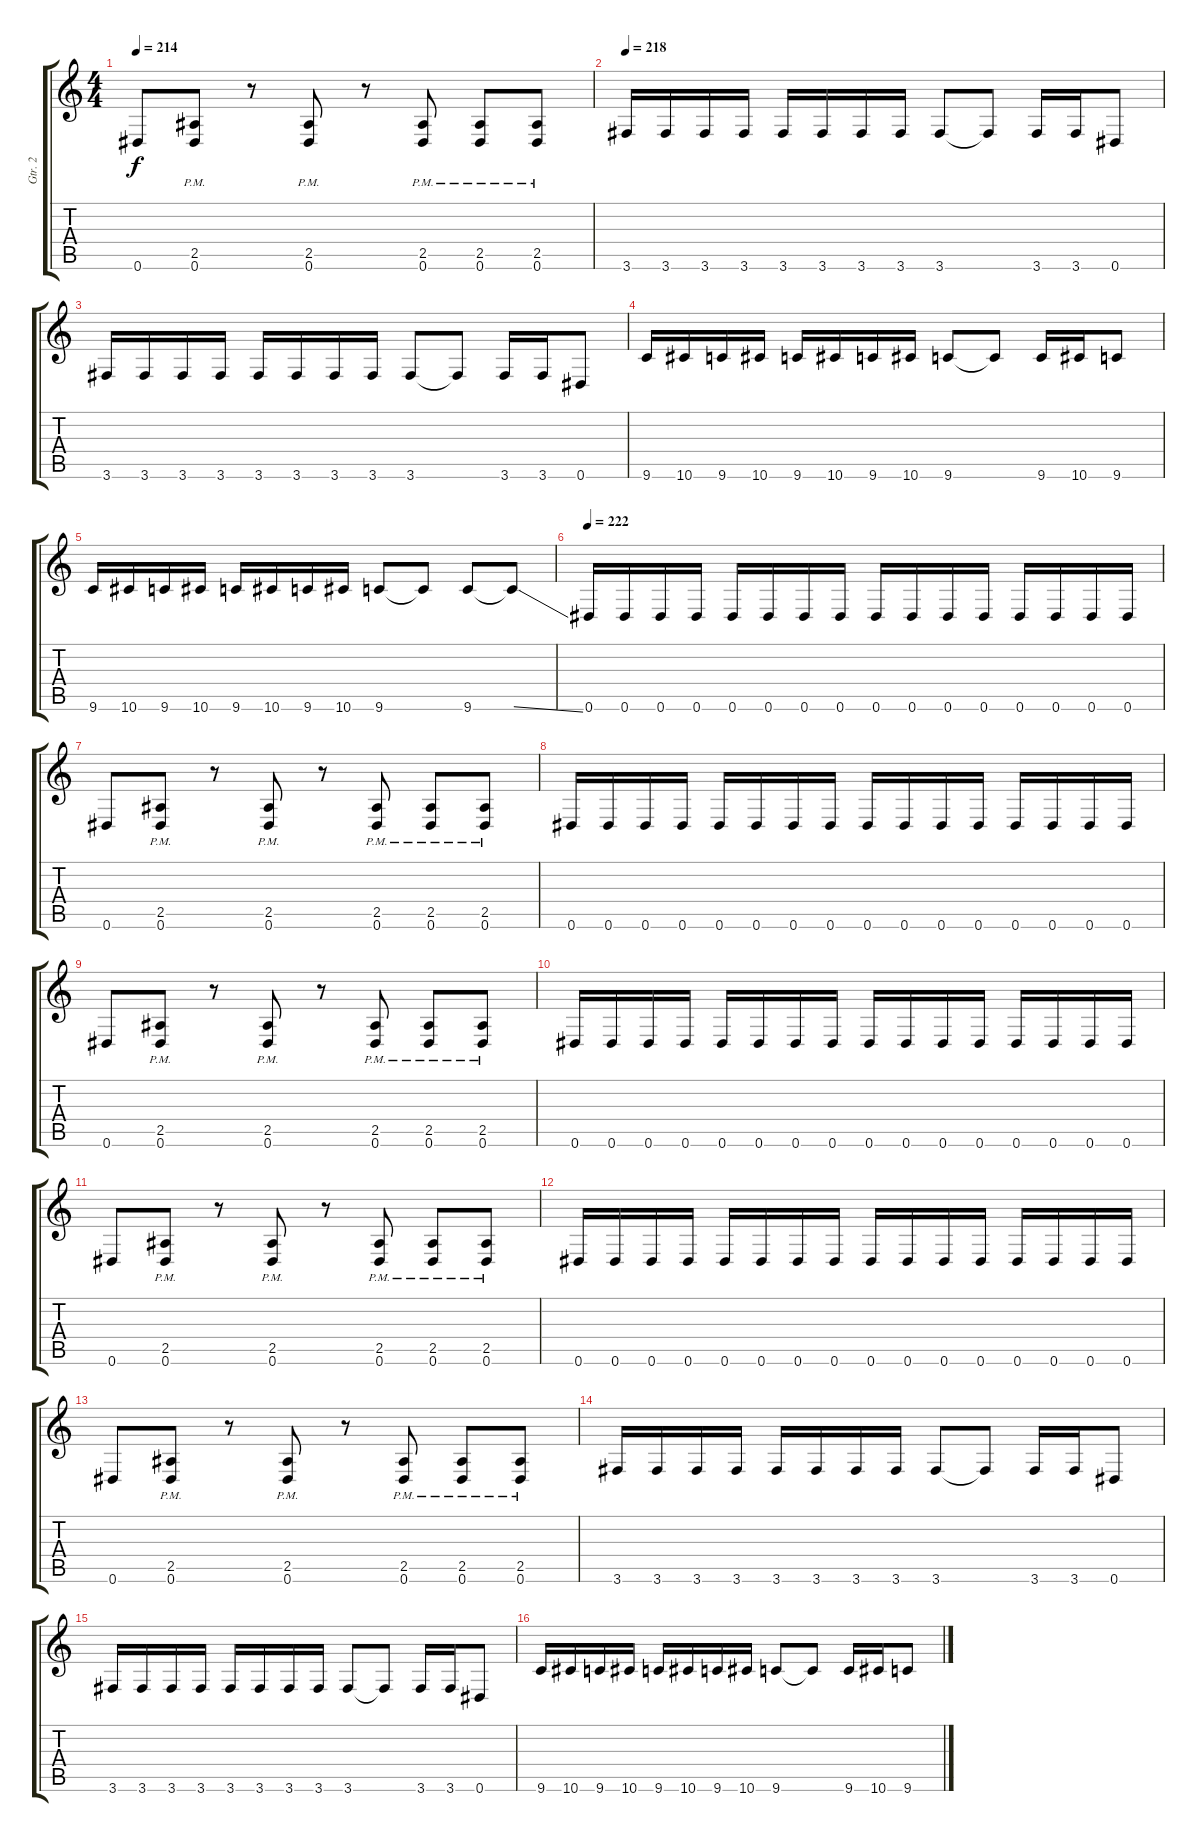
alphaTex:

\track ("Gtr. 2" "Gtr. 2") {instrument overdrivenguitar}
\staff {score tabs}
\tuning (Eb4 Bb3 Gb3 Db3 Ab2 Eb2) {hide}
\ts (4 4)
\tempo 214
\clef g2
\ks c
0.6.8{dy f} (2.5{pm} 0.6{pm}).8 r.8 (2.5{pm} 0.6{pm}).8 r.8 (2.5{pm} 0.6{pm}).8 (2.5{pm} 0.6{pm}).8 (2.5{pm} 0.6{pm}).8 |
\tempo 218
3.6.16 3.6.16 3.6.16 3.6.16 3.6.16 3.6.16 3.6.16 3.6.16 3.6.8 3.6{t}.8 3.6.16 3.6.16 0.6.8 |
3.6.16 3.6.16 3.6.16 3.6.16 3.6.16 3.6.16 3.6.16 3.6.16 3.6.8 3.6{t}.8 3.6.16 3.6.16 0.6.8 |
9.6.16 10.6.16 9.6.16 10.6.16 9.6.16 10.6.16 9.6.16 10.6.16 9.6.8 9.6{t}.8 9.6.16 10.6.16 9.6.8 |
9.6.16 10.6.16 9.6.16 10.6.16 9.6.16 10.6.16 9.6.16 10.6.16 9.6.8 9.6{t}.8 9.6.8 9.6{ss t}.8 |
\tempo 222
0.6.16 0.6.16 0.6.16 0.6.16 0.6.16 0.6.16 0.6.16 0.6.16 0.6.16 0.6.16 0.6.16 0.6.16 0.6.16 0.6.16 0.6.16 0.6.16 |
0.6.8 (2.5{pm} 0.6{pm}).8 r.8 (2.5{pm} 0.6{pm}).8 r.8 (2.5{pm} 0.6{pm}).8 (2.5{pm} 0.6{pm}).8 (2.5{pm} 0.6{pm}).8 |
0.6.16 0.6.16 0.6.16 0.6.16 0.6.16 0.6.16 0.6.16 0.6.16 0.6.16 0.6.16 0.6.16 0.6.16 0.6.16 0.6.16 0.6.16 0.6.16 |
0.6.8 (2.5{pm} 0.6{pm}).8 r.8 (2.5{pm} 0.6{pm}).8 r.8 (2.5{pm} 0.6{pm}).8 (2.5{pm} 0.6{pm}).8 (2.5{pm} 0.6{pm}).8 |
0.6.16 0.6.16 0.6.16 0.6.16 0.6.16 0.6.16 0.6.16 0.6.16 0.6.16 0.6.16 0.6.16 0.6.16 0.6.16 0.6.16 0.6.16 0.6.16 |
0.6.8 (2.5{pm} 0.6{pm}).8 r.8 (2.5{pm} 0.6{pm}).8 r.8 (2.5{pm} 0.6{pm}).8 (2.5{pm} 0.6{pm}).8 (2.5{pm} 0.6{pm}).8 |
0.6.16 0.6.16 0.6.16 0.6.16 0.6.16 0.6.16 0.6.16 0.6.16 0.6.16 0.6.16 0.6.16 0.6.16 0.6.16 0.6.16 0.6.16 0.6.16 |
0.6.8 (2.5{pm} 0.6{pm}).8 r.8 (2.5{pm} 0.6{pm}).8 r.8 (2.5{pm} 0.6{pm}).8 (2.5{pm} 0.6{pm}).8 (2.5{pm} 0.6{pm}).8 |
3.6.16 3.6.16 3.6.16 3.6.16 3.6.16 3.6.16 3.6.16 3.6.16 3.6.8 3.6{t}.8 3.6.16 3.6.16 0.6.8 |
3.6.16 3.6.16 3.6.16 3.6.16 3.6.16 3.6.16 3.6.16 3.6.16 3.6.8 3.6{t}.8 3.6.16 3.6.16 0.6.8 |
9.6.16 10.6.16 9.6.16 10.6.16 9.6.16 10.6.16 9.6.16 10.6.16 9.6.8 9.6{t}.8 9.6.16 10.6.16 9.6.8
